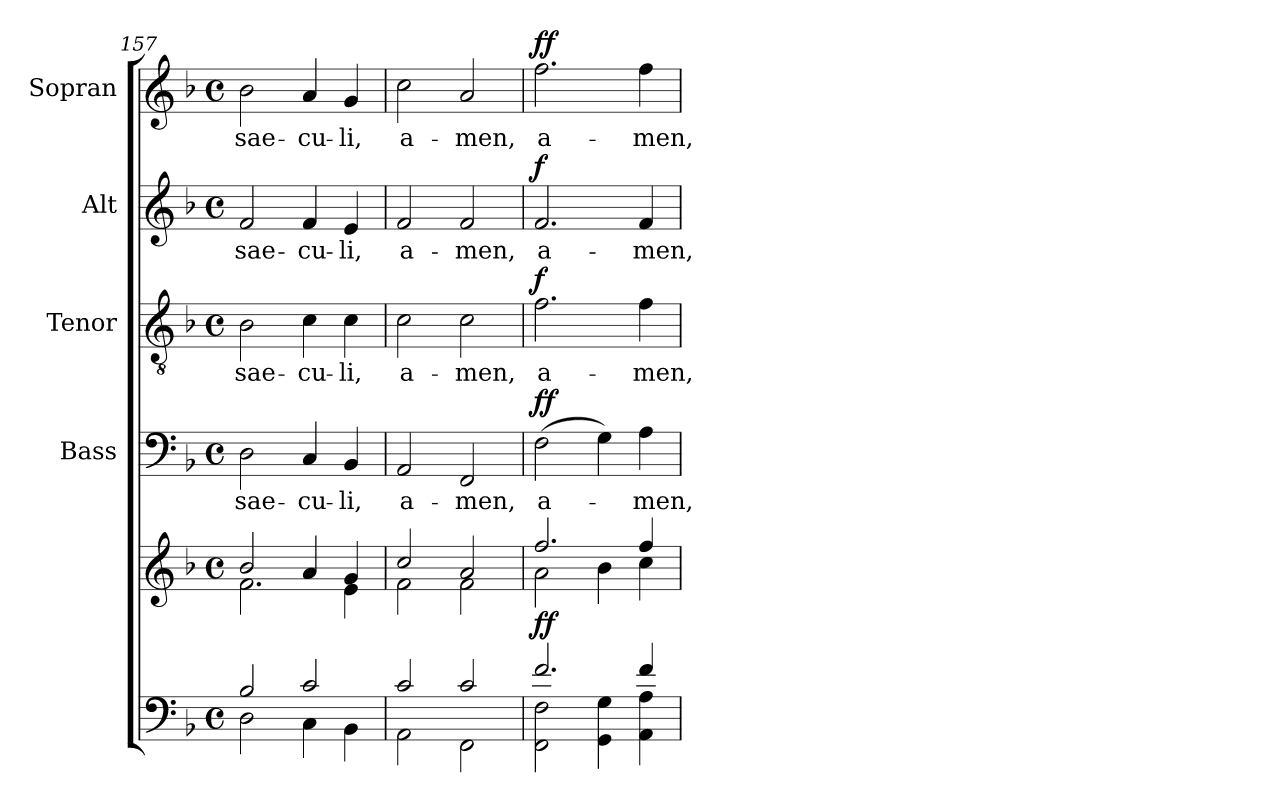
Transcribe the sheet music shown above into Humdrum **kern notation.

**kern	**kern	**dynam	**kern	**text	**dynam	**kern	**text	**dynam	**kern	**text	**dynam	**kern	**text	**dynam
*part5	*part5	*part5	*part4	*part4	*part4	*part3	*part3	*part3	*part2	*part2	*part2	*part1	*part1	*part1
*staff6	*staff5	*staff5/6	*staff4	*staff4	*staff4	*staff3	*staff3	*staff3	*staff2	*staff2	*staff2	*staff1	*staff1	*staff1
*	*	*	*I"Bass	*	*	*I"Tenor	*	*	*I"Alt	*	*	*I"Sopran	*	*
*	*	*	*I'B.	*	*	*I'T.	*	*	*I'A.	*	*	*I'S.	*	*
*clefF4	*clefG2	*	*clefF4	*	*	*clefGv2	*	*	*clefG2	*	*	*clefG2	*	*
*k[b-]	*k[b-]	*	*k[b-]	*	*	*k[b-]	*	*	*k[b-]	*	*	*k[b-]	*	*
*F:	*F:	*	*F:	*	*	*F:	*	*	*F:	*	*	*F:	*	*
*M4/4	*M4/4	*	*M4/4	*	*	*M4/4	*	*	*M4/4	*	*	*M4/4	*	*
*met(c)	*met(c)	*	*met(c)	*	*	*met(c)	*	*	*met(c)	*	*	*met(c)	*	*
=157	=157	=157	=157	=157	=157	=157	=157	=157	=157	=157	=157	=157	=157	=157
*^	*^	*	*	*	*	*	*	*	*	*	*	*	*	*
!	!	!	!	!	!	!LO:LY:b	!	!	!LO:LY:b	!	!	!LO:LY:b	!	!	!LO:LY:b	!
2B-/	2D\	2b-/	2.f\	.	2D\	sae-	.	2B-\	sae-	.	2f/	sae-	.	2b-\	sae-	.
!	!	!	!	!	!	!LO:LY:b	!	!	!LO:LY:b	!	!	!LO:LY:b	!	!	!LO:LY:b	!
2c/	4C\	4a/	.	.	4C/	-cu-	.	4c\	-cu-	.	4f/	-cu-	.	4a/	-cu-	.
!	!	!	!	!	!	!LO:LY:b	!	!	!LO:LY:b	!	!	!LO:LY:b	!	!	!LO:LY:b	!
.	4BB-\	4g/	4e\	.	4BB-/	-li,	.	4c\	-li,	.	4e/	-li,	.	4g/	-li,	.
=158	=158	=158	=158	=158	=158	=158	=158	=158	=158	=158	=158	=158	=158	=158	=158	=158
!	!	!	!	!	!	!LO:LY:b	!	!	!LO:LY:b	!	!	!LO:LY:b	!	!	!LO:LY:b	!
2c/	2AA\	2cc/	2f\	.	2AA/	a-	.	2c\	a-	.	2f/	a-	.	2cc\	a-	.
!	!	!	!	!	!	!LO:LY:b	!	!	!LO:LY:b	!	!	!LO:LY:b	!	!	!LO:LY:b	!
2c/	2FF\	2a/	2f\	.	2FF/	-men,	.	2c\	-men,	.	2f/	-men,	.	2a/	-men,	.
=159	=159	=159	=159	=159	=159	=159	=159	=159	=159	=159	=159	=159	=159	=159	=159	=159
!	!	!	!	!LO:DY:b	!	!LO:LY:b	!LO:DY:a	!	!LO:LY:b	!LO:DY:a	!	!LO:LY:b	!LO:DY:a	!	!LO:LY:b	!LO:DY:a
2.f/	2FF\ 2F\	2.ff/	2a\	ff	(>2F\	a-	ff	2.f\	a-	f	2.f/	a-	f	2.ff\	a-	ff
.	4GG\ 4G\	.	4b-\	.	4G\)	.	.	.	.	.	.	.	.	.	.	.
!	!	!	!	!	!	!LO:LY:b	!	!	!LO:LY:b	!	!	!LO:LY:b	!	!	!LO:LY:b	!
4f/	4AA\ 4A\	4ff/	4cc\	.	4A\	-men,	.	4f\	-men,	.	4f/	-men,	.	4ff\	-men,	.
*v	*v	*	*	*	*	*	*	*	*	*	*	*	*	*	*	*
*	*v	*v	*	*	*	*	*	*	*	*	*	*	*	*	*
=	=	=	=	=	=	=	=	=	=	=	=	=	=	=
*-	*-	*-	*-	*-	*-	*-	*-	*-	*-	*-	*-	*-	*-	*-
